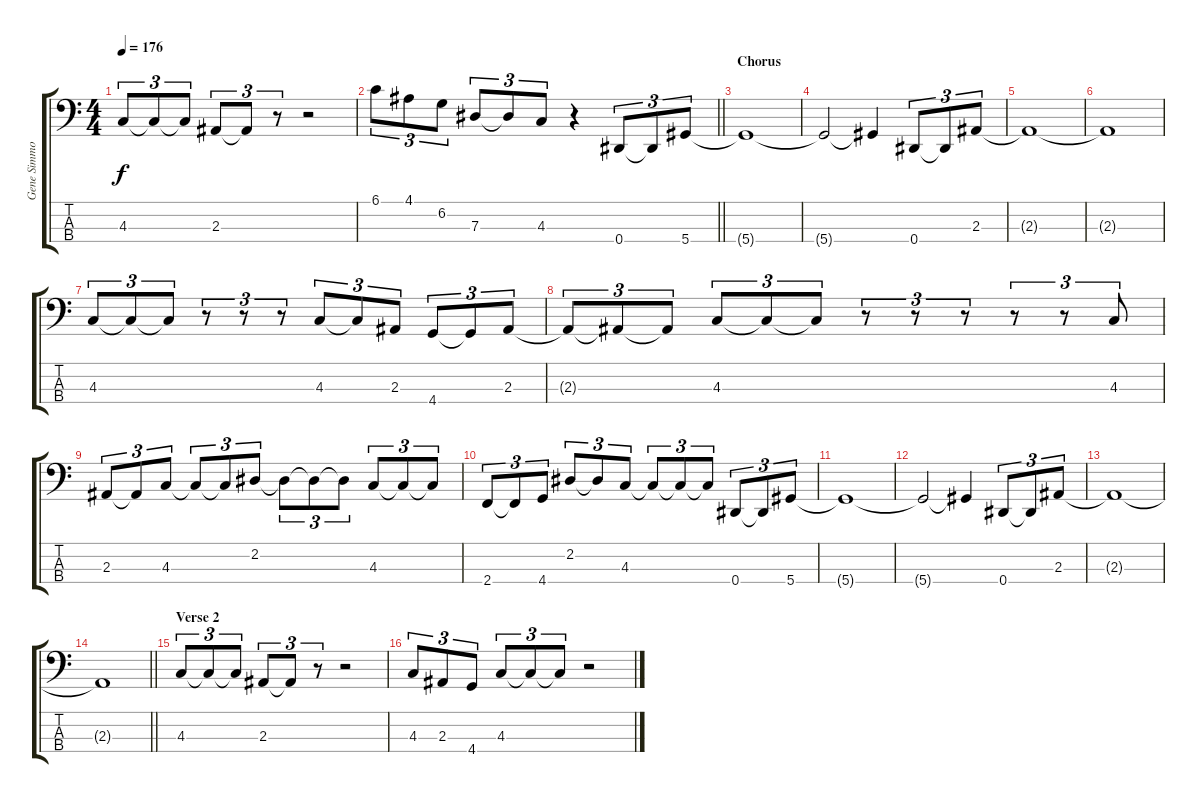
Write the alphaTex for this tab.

\track ("Gene Simmons" "Gene Simmo") {instrument electricbasspick}
\staff {score tabs}
\tuning (Gb2 Db2 Ab1 Eb1) {hide}
\ts (4 4)
\tempo 176
\clef f4
\ks c
4.3.8{tu (3 2) dy f} 4.3{t}.8{tu (3 2)} 4.3{t}.8{tu (3 2)} 2.3.8{tu (3 2)} 2.3{t}.8{tu (3 2)} r.8{tu (3 2)} r.2 |
\barLineRight lightlight
6.1.8{tu (3 2)} 4.1.8{tu (3 2)} 6.2.8{tu (3 2)} 7.3.8{tu (3 2)} 7.3{t}.8{tu (3 2)} 4.3.8{tu (3 2)} r.4 0.4.8{tu (3 2)} 0.4{t}.8{tu (3 2)} 5.4.8{tu (3 2)} |
\section ("" "Chorus")
5.4{t}.1 |
5.4{t}.2 5.4{t}.4 0.4.8{tu (3 2)} 0.4{t}.8{tu (3 2)} 2.3.8{tu (3 2)} |
2.3{t}.1 |
2.3{t}.1 |
4.3.8{tu (3 2)} 4.3{t}.8{tu (3 2)} 4.3{t}.8{tu (3 2)} r.8{tu (3 2)} r.8{tu (3 2)} r.8{tu (3 2)} 4.3.8{tu (3 2)} 4.3{t}.8{tu (3 2)} 2.3.8{tu (3 2)} 4.4.8{tu (3 2)} 4.4{t}.8{tu (3 2)} 2.3.8{tu (3 2)} |
2.3{t}.8{tu (3 2)} 2.3{t}.8{tu (3 2)} 2.3{t}.8{tu (3 2)} 4.3.8{tu (3 2)} 4.3{t}.8{tu (3 2)} 4.3{t}.8{tu (3 2)} r.8{tu (3 2)} r.8{tu (3 2)} r.8{tu (3 2)} r.8{tu (3 2)} r.8{tu (3 2)} 4.3.8{tu (3 2)} |
2.3.8{tu (3 2)} 2.3{t}.8{tu (3 2)} 4.3.8{tu (3 2)} 4.3{t}.8{tu (3 2)} 4.3{t}.8{tu (3 2)} 2.2.8{tu (3 2)} 2.2{t}.8{tu (3 2)} 2.2{t}.8{tu (3 2)} 2.2{t}.8{tu (3 2)} 4.3.8{tu (3 2)} 4.3{t}.8{tu (3 2)} 4.3{t}.8{tu (3 2)} |
2.4.8{tu (3 2)} 2.4{t}.8{tu (3 2)} 4.4.8{tu (3 2)} 2.2.8{tu (3 2)} 2.2{t}.8{tu (3 2)} 4.3.8{tu (3 2)} 4.3{t}.8{tu (3 2)} 4.3{t}.8{tu (3 2)} 4.3{t}.8{tu (3 2)} 0.4.8{tu (3 2)} 0.4{t}.8{tu (3 2)} 5.4.8{tu (3 2)} |
5.4{t}.1 |
5.4{t}.2 5.4{t}.4 0.4.8{tu (3 2)} 0.4{t}.8{tu (3 2)} 2.3.8{tu (3 2)} |
2.3{t}.1 |
\barLineRight lightlight
2.3{t}.1 |
\section ("" "Verse 2")
4.3.8{tu (3 2)} 4.3{t}.8{tu (3 2)} 4.3{t}.8{tu (3 2)} 2.3.8{tu (3 2)} 2.3{t}.8{tu (3 2)} r.8{tu (3 2)} r.2 |
4.3.8{tu (3 2)} 2.3.8{tu (3 2)} 4.4.8{tu (3 2)} 4.3.8{tu (3 2)} 4.3{t}.8{tu (3 2)} 4.3{t}.8{tu (3 2)} r.2
